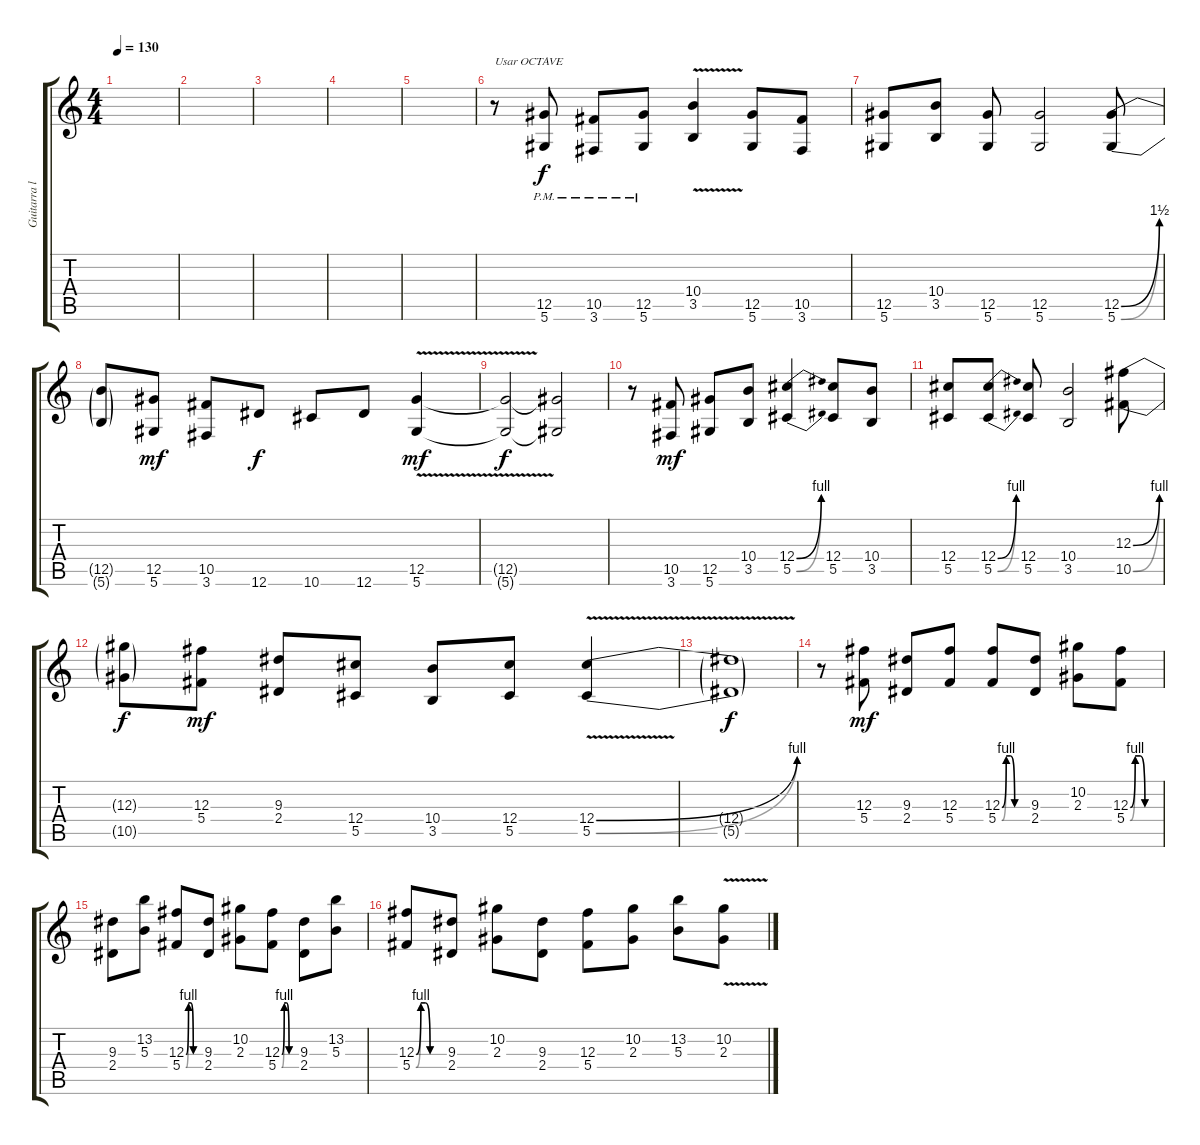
\track ("Guitarra lider (W. Giardino)" "Guitarra l") {instrument overdrivenguitar}
\staff {score tabs}
\tuning (Eb4 Bb3 Gb3 Db3 Ab2 Eb2) {hide}
\ts (4 4)
\tempo 130
\clef g2
\ks c
|
|
|
|
|
r.8{txt "Usar OCTAVE"} (12.5 5.6{pm}).8 (10.5 3.6{pm}).8 (12.5 5.6{pm}).8 (10.4{v} 3.5).4 (12.5 5.6).8 (10.5 3.6).8 |
(12.5 5.6).8 (10.4 3.5).8 (12.5 5.6).8 (12.5 5.6).2 (12.5{be (bend 0 0 60 6)} 5.6{be (bend 0 0 60 6)}).8 |
(12.5{t} 5.6{t}).8{dy f} (12.5 5.6).8{dy mf} (10.5 3.6).8 12.6.8{dy f} 10.6.8 12.6.8 (12.5{v} 5.6).4{dy mf} |
(12.5{t} 5.6{t}).2{dy f} (12.5{t} 5.6{t}).2 |
r.8 (10.5 3.6).8{dy mf} (12.5 5.6).8 (10.4 3.5).8 (12.4{be (bend 0 0 60 4)} 5.5{be (bend 0 0 60 4)}).4 (12.4 5.5).8 (10.4 3.5).8 |
(12.4 5.5).8 (12.4{be (bend 0 0 60 4)} 5.5{be (bend 0 0 60 4)}).8 (12.4 5.5).8 (10.4 3.5).2 (12.3{be (bend 0 0 60 4)} 10.5{be (bend 0 0 60 4)}).8 |
(12.3{t} 10.5{t}).8{dy f} (12.3 5.4).8{dy mf} (9.3 2.4).8 (12.4 5.5).8 (10.4 3.5).8 (12.4 5.5).8 (12.4{be (bend 0 0 60 4) v} 5.5{be (bend 0 0 60 4)}).4 |
(12.4{t} 5.5{t}).1{dy f} |
r.8 (12.3 5.4).8{dy mf} (9.3 2.4).8 (12.3 5.4).8 (12.3{be (custom 0 0 10 4 20 4 30 0 60 0)} 5.4{be (custom 0 0 10 4 20 4 30 0 60 0)}).8 (9.3 2.4).8 (10.2 2.3).8 (12.3{be (custom 0 0 10 4 20 4 30 0 60 0)} 5.4{be (custom 0 0 10 4 20 4 30 0 60 0)}).8 |
(9.3 2.4).8 (13.2 5.3).8 (12.3{be (custom 0 0 10 4 20 4 30 0 60 0)} 5.4{be (custom 0 0 10 4 20 4 30 0 60 0)}).8 (9.3 2.4).8 (10.2 2.3).8 (12.3{be (custom 0 0 10 4 20 4 30 0 60 0)} 5.4{be (custom 0 0 10 4 20 4 30 0 60 0)}).8 (9.3 2.4).8 (13.2 5.3).8 |
(12.3{be (custom 0 0 10 4 20 4 30 0 60 0)} 5.4{be (custom 0 0 10 4 20 4 30 0 60 0)}).8 (9.3 2.4).8 (10.2 2.3).8 (9.3 2.4).8 (12.3 5.4).8 (10.2 2.3).8 (13.2 5.3).8 (10.2{v} 2.3).8
